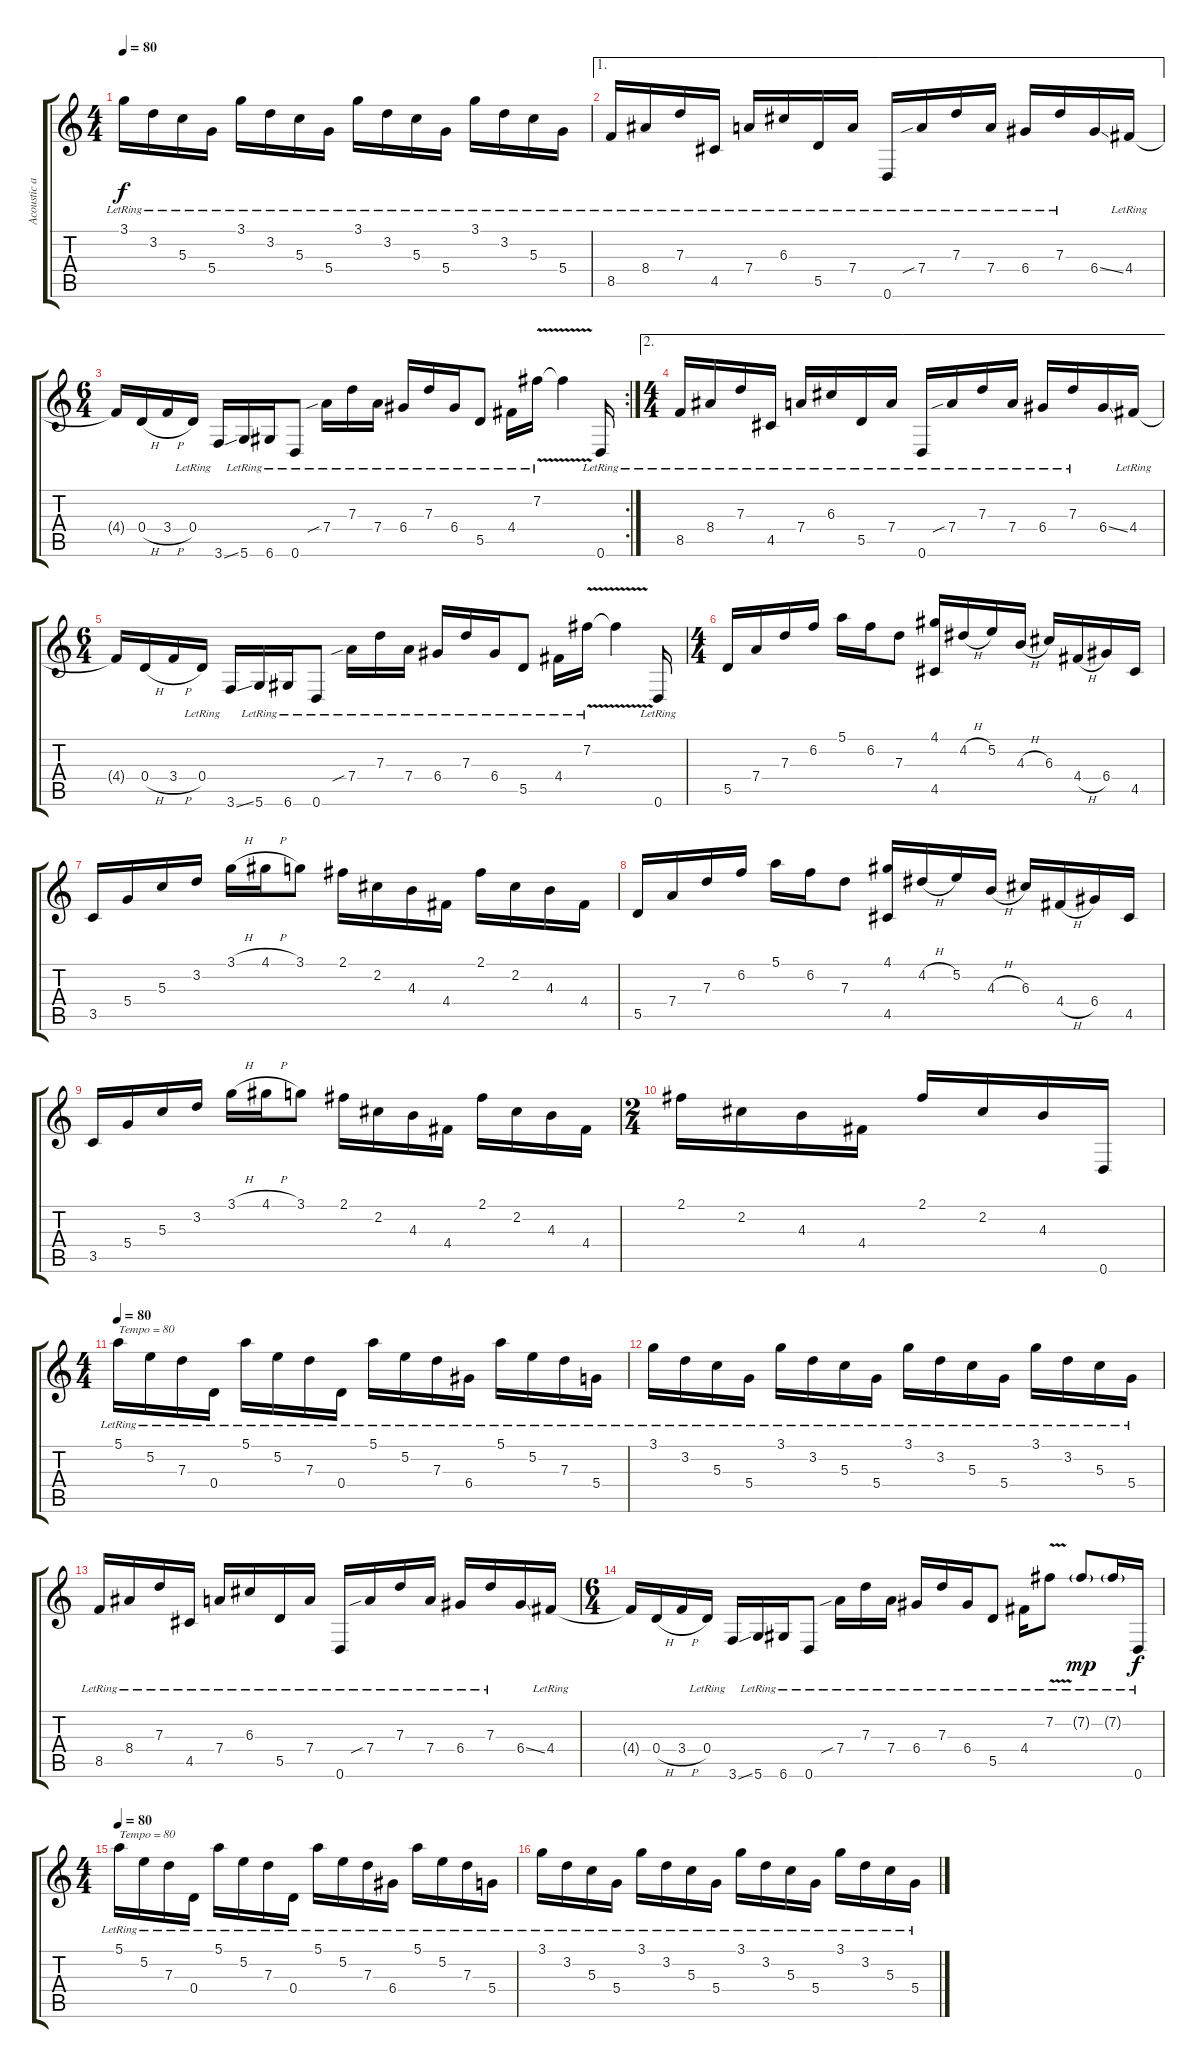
\track ("Acoustic and fills" "Acoustic a") {instrument acousticguitarsteel}
\staff {score tabs}
\tuning (E4 B3 G3 D3 A2 D2) {hide}
\ts (4 4)
\tempo 80
\clef g2
\ks c
3.1{lr}.16{dy f} 3.2{lr}.16 5.3{lr}.16 5.4{lr}.16 3.1{lr}.16 3.2{lr}.16 5.3{lr}.16 5.4{lr}.16 3.1{lr}.16 3.2{lr}.16 5.3{lr}.16 5.4{lr}.16 3.1{lr}.16 3.2{lr}.16 5.3{lr}.16 5.4{lr}.16 |
\ae 1
8.5{lr}.16 8.4{lr}.16 7.3{lr}.16 4.5{lr}.16 7.4{lr}.16 6.3{lr}.16 5.5{lr}.16 7.4{lr}.16 0.6{lr}.16 7.4{sib lr}.16 7.3{lr}.16 7.4{lr}.16 6.4{lr}.16 7.3{lr}.16 6.4{ss}.16 4.4{lr}.16 |
\rc 2
\ts (6 4)
4.4{t}.16 0.4{h}.16 3.4{h}.16 0.4{lr}.16 3.6{ss}.16 5.6{lr}.16 6.6{lr}.16 0.6{lr}.8 7.4{sib lr}.16 7.3{lr}.16 7.4{lr}.16 6.4{lr}.16 7.3{lr}.16 6.4{lr}.16 5.5{lr}.8 4.4{lr}.16 7.2{v lr}.16 7.2{t}.4 0.6{lr}.16 |
\ae 2
\ts (4 4)
8.5{lr}.16 8.4{lr}.16 7.3{lr}.16 4.5{lr}.16 7.4{lr}.16 6.3{lr}.16 5.5{lr}.16 7.4{lr}.16 0.6{lr}.16 7.4{sib lr}.16 7.3{lr}.16 7.4{lr}.16 6.4{lr}.16 7.3{lr}.16 6.4{ss}.16 4.4{lr}.16 |
\ts (6 4)
4.4{t}.16 0.4{h}.16 3.4{h}.16 0.4{lr}.16 3.6{ss}.16 5.6{lr}.16 6.6{lr}.16 0.6{lr}.8 7.4{sib lr}.16 7.3{lr}.16 7.4{lr}.16 6.4{lr}.16 7.3{lr}.16 6.4{lr}.16 5.5{lr}.8 4.4{lr}.16 7.2{v lr}.16 7.2{t}.4 0.6{lr}.16 |
\ts (4 4)
5.5.16{instrument acousticguitarsteel} 7.4.16 7.3.16 6.2.16 5.1.16 6.2.16 7.3.8 (4.1 4.5).16 4.2{h}.16 5.2.16 4.3{h}.16 6.3.16 4.4{h}.16 6.4.16 4.5.16 |
3.5.16 5.4.16 5.3.16 3.2.16 3.1{h}.16 4.1{h}.16 3.1.8 2.1.16 2.2.16 4.3.16 4.4.16 2.1.16 2.2.16 4.3.16 4.4.16 |
5.5.16{instrument acousticguitarsteel} 7.4.16 7.3.16 6.2.16 5.1.16 6.2.16 7.3.8 (4.1 4.5).16 4.2{h}.16 5.2.16 4.3{h}.16 6.3.16 4.4{h}.16 6.4.16 4.5.16 |
3.5.16 5.4.16 5.3.16 3.2.16 3.1{h}.16 4.1{h}.16 3.1.8 2.1.16 2.2.16 4.3.16 4.4.16 2.1.16 2.2.16 4.3.16 4.4.16 |
\ts (2 4)
2.1.16 2.2.16 4.3.16 4.4.16 2.1.16 2.2.16 4.3.16 0.6.16 |
\ts (4 4)
\tempo 80
5.1{lr}.16{txt "Tempo = 80" instrument electricguitarclean} 5.2{lr}.16 7.3{lr}.16 0.4{lr}.16 5.1{lr}.16 5.2{lr}.16 7.3{lr}.16 0.4{lr}.16 5.1{lr}.16 5.2{lr}.16 7.3{lr}.16 6.4{lr}.16 5.1{lr}.16 5.2{lr}.16 7.3{lr}.16 5.4{lr}.16 |
3.1{lr}.16 3.2{lr}.16 5.3{lr}.16 5.4{lr}.16 3.1{lr}.16 3.2{lr}.16 5.3{lr}.16 5.4{lr}.16 3.1{lr}.16 3.2{lr}.16 5.3{lr}.16 5.4{lr}.16 3.1{lr}.16 3.2{lr}.16 5.3{lr}.16 5.4{lr}.16 |
8.5{lr}.16 8.4{lr}.16 7.3{lr}.16 4.5{lr}.16 7.4{lr}.16 6.3{lr}.16 5.5{lr}.16 7.4{lr}.16 0.6{lr}.16 7.4{sib lr}.16 7.3{lr}.16 7.4{lr}.16 6.4{lr}.16 7.3{lr}.16 6.4{ss}.16 4.4{lr}.16 |
\ts (6 4)
4.4{t}.16 0.4{h}.16 3.4{h}.16 0.4{lr}.16 3.6{ss}.16 5.6{lr}.16 6.6{lr}.16 0.6{lr}.8 7.4{sib lr}.16 7.3{lr}.16 7.4{lr}.16 6.4{lr}.16 7.3{lr}.16 6.4{lr}.16 5.5{lr}.8 4.4{lr}.16 7.2{v lr}.8 7.2{g lr}.8{dy mp} 7.2{g lr}.16 0.6{lr}.16{dy f} |
\ts (4 4)
\tempo 80
5.1{lr}.16{txt "Tempo = 80"} 5.2{lr}.16 7.3{lr}.16 0.4{lr}.16 5.1{lr}.16 5.2{lr}.16 7.3{lr}.16 0.4{lr}.16 5.1{lr}.16 5.2{lr}.16 7.3{lr}.16 6.4{lr}.16 5.1{lr}.16 5.2{lr}.16 7.3{lr}.16 5.4{lr}.16 |
3.1{lr}.16 3.2{lr}.16 5.3{lr}.16 5.4{lr}.16 3.1{lr}.16 3.2{lr}.16 5.3{lr}.16 5.4{lr}.16 3.1{lr}.16 3.2{lr}.16 5.3{lr}.16 5.4{lr}.16 3.1{lr}.16 3.2{lr}.16 5.3{lr}.16 5.4{lr}.16
